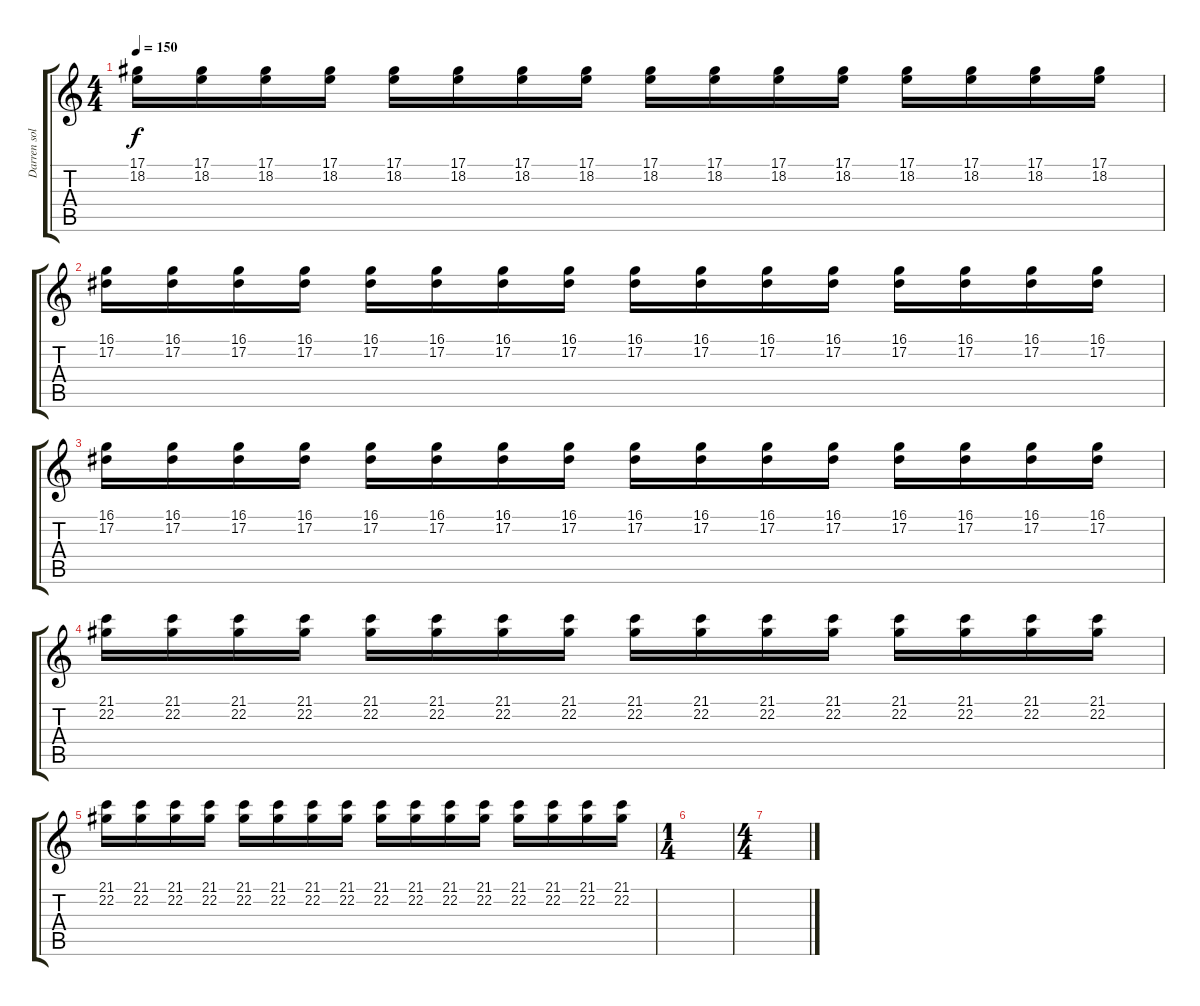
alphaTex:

\track ("Darren solo" "Darren sol") {instrument sitar}
\staff {score tabs}
\tuning (Eb4 Bb3 Gb3 Db3 Ab2 Db2) {hide}
\ts (4 4)
\tempo 150
\clef g2
\ks c
(17.1 18.2).16{dy f} (17.1 18.2).16 (17.1 18.2).16 (17.1 18.2).16 (17.1 18.2).16 (17.1 18.2).16 (17.1 18.2).16 (17.1 18.2).16 (17.1 18.2).16 (17.1 18.2).16 (17.1 18.2).16 (17.1 18.2).16 (17.1 18.2).16 (17.1 18.2).16 (17.1 18.2).16 (17.1 18.2).16 |
(16.1 17.2).16 (16.1 17.2).16 (16.1 17.2).16 (16.1 17.2).16 (16.1 17.2).16 (16.1 17.2).16 (16.1 17.2).16 (16.1 17.2).16 (16.1 17.2).16 (16.1 17.2).16 (16.1 17.2).16 (16.1 17.2).16 (16.1 17.2).16 (16.1 17.2).16 (16.1 17.2).16 (16.1 17.2).16 |
(16.1 17.2).16 (16.1 17.2).16 (16.1 17.2).16 (16.1 17.2).16 (16.1 17.2).16 (16.1 17.2).16 (16.1 17.2).16 (16.1 17.2).16 (16.1 17.2).16 (16.1 17.2).16 (16.1 17.2).16 (16.1 17.2).16 (16.1 17.2).16 (16.1 17.2).16 (16.1 17.2).16 (16.1 17.2).16 |
(21.1 22.2).16 (21.1 22.2).16 (21.1 22.2).16 (21.1 22.2).16 (21.1 22.2).16 (21.1 22.2).16 (21.1 22.2).16 (21.1 22.2).16 (21.1 22.2).16 (21.1 22.2).16 (21.1 22.2).16 (21.1 22.2).16 (21.1 22.2).16 (21.1 22.2).16 (21.1 22.2).16 (21.1 22.2).16 |
(21.1 22.2).16 (21.1 22.2).16 (21.1 22.2).16 (21.1 22.2).16 (21.1 22.2).16 (21.1 22.2).16 (21.1 22.2).16 (21.1 22.2).16 (21.1 22.2).16 (21.1 22.2).16 (21.1 22.2).16 (21.1 22.2).16 (21.1 22.2).16 (21.1 22.2).16 (21.1 22.2).16 (21.1 22.2).16 |
\ts (1 4)
|
\ts (4 4)
